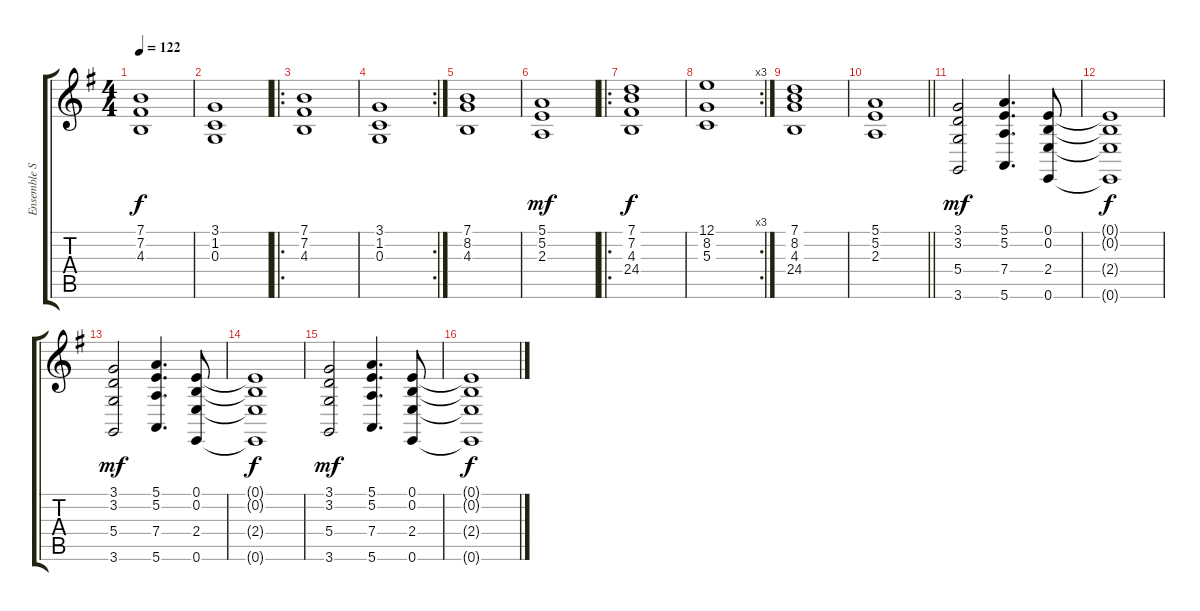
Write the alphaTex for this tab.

\track ("Ensemble Strings" "Ensemble S") {instrument stringensemble1}
\staff {score tabs}
\tuning (E4 B3 G3 D3 A2 E2) {hide}
\ts (4 4)
\tempo 122
\clef g2
\ks g
(7.1 7.2 4.3).1{dy f} |
(3.1 1.2 0.3).1 |
\ro
(7.1 7.2 4.3).1 |
\rc 2
(3.1 1.2 0.3).1 |
(7.1 8.2 4.3).1 |
(5.1 5.2 2.3).1{dy mf} |
\ro
(7.1 7.2 4.3 24.4).1{dy f} |
\rc 3
(12.1 8.2 5.3).1 |
(7.1 8.2 4.3 24.4).1 |
\barLineRight lightlight
(5.1 5.2 2.3).1 |
(3.1 3.2 5.4 3.6).2{dy mf volume 12} (5.1 5.2 7.4 5.6).4{d} (0.1 0.2 2.4 0.6).8 |
(0.1{t} 0.2{t} 2.4{t} 0.6{t}).1{dy f} |
(3.1 3.2 5.4 3.6).2{dy mf} (5.1 5.2 7.4 5.6).4{d} (0.1 0.2 2.4 0.6).8 |
(0.1{t} 0.2{t} 2.4{t} 0.6{t}).1{dy f} |
(3.1 3.2 5.4 3.6).2{dy mf} (5.1 5.2 7.4 5.6).4{d} (0.1 0.2 2.4 0.6).8 |
(0.1{t} 0.2{t} 2.4{t} 0.6{t}).1{dy f}
